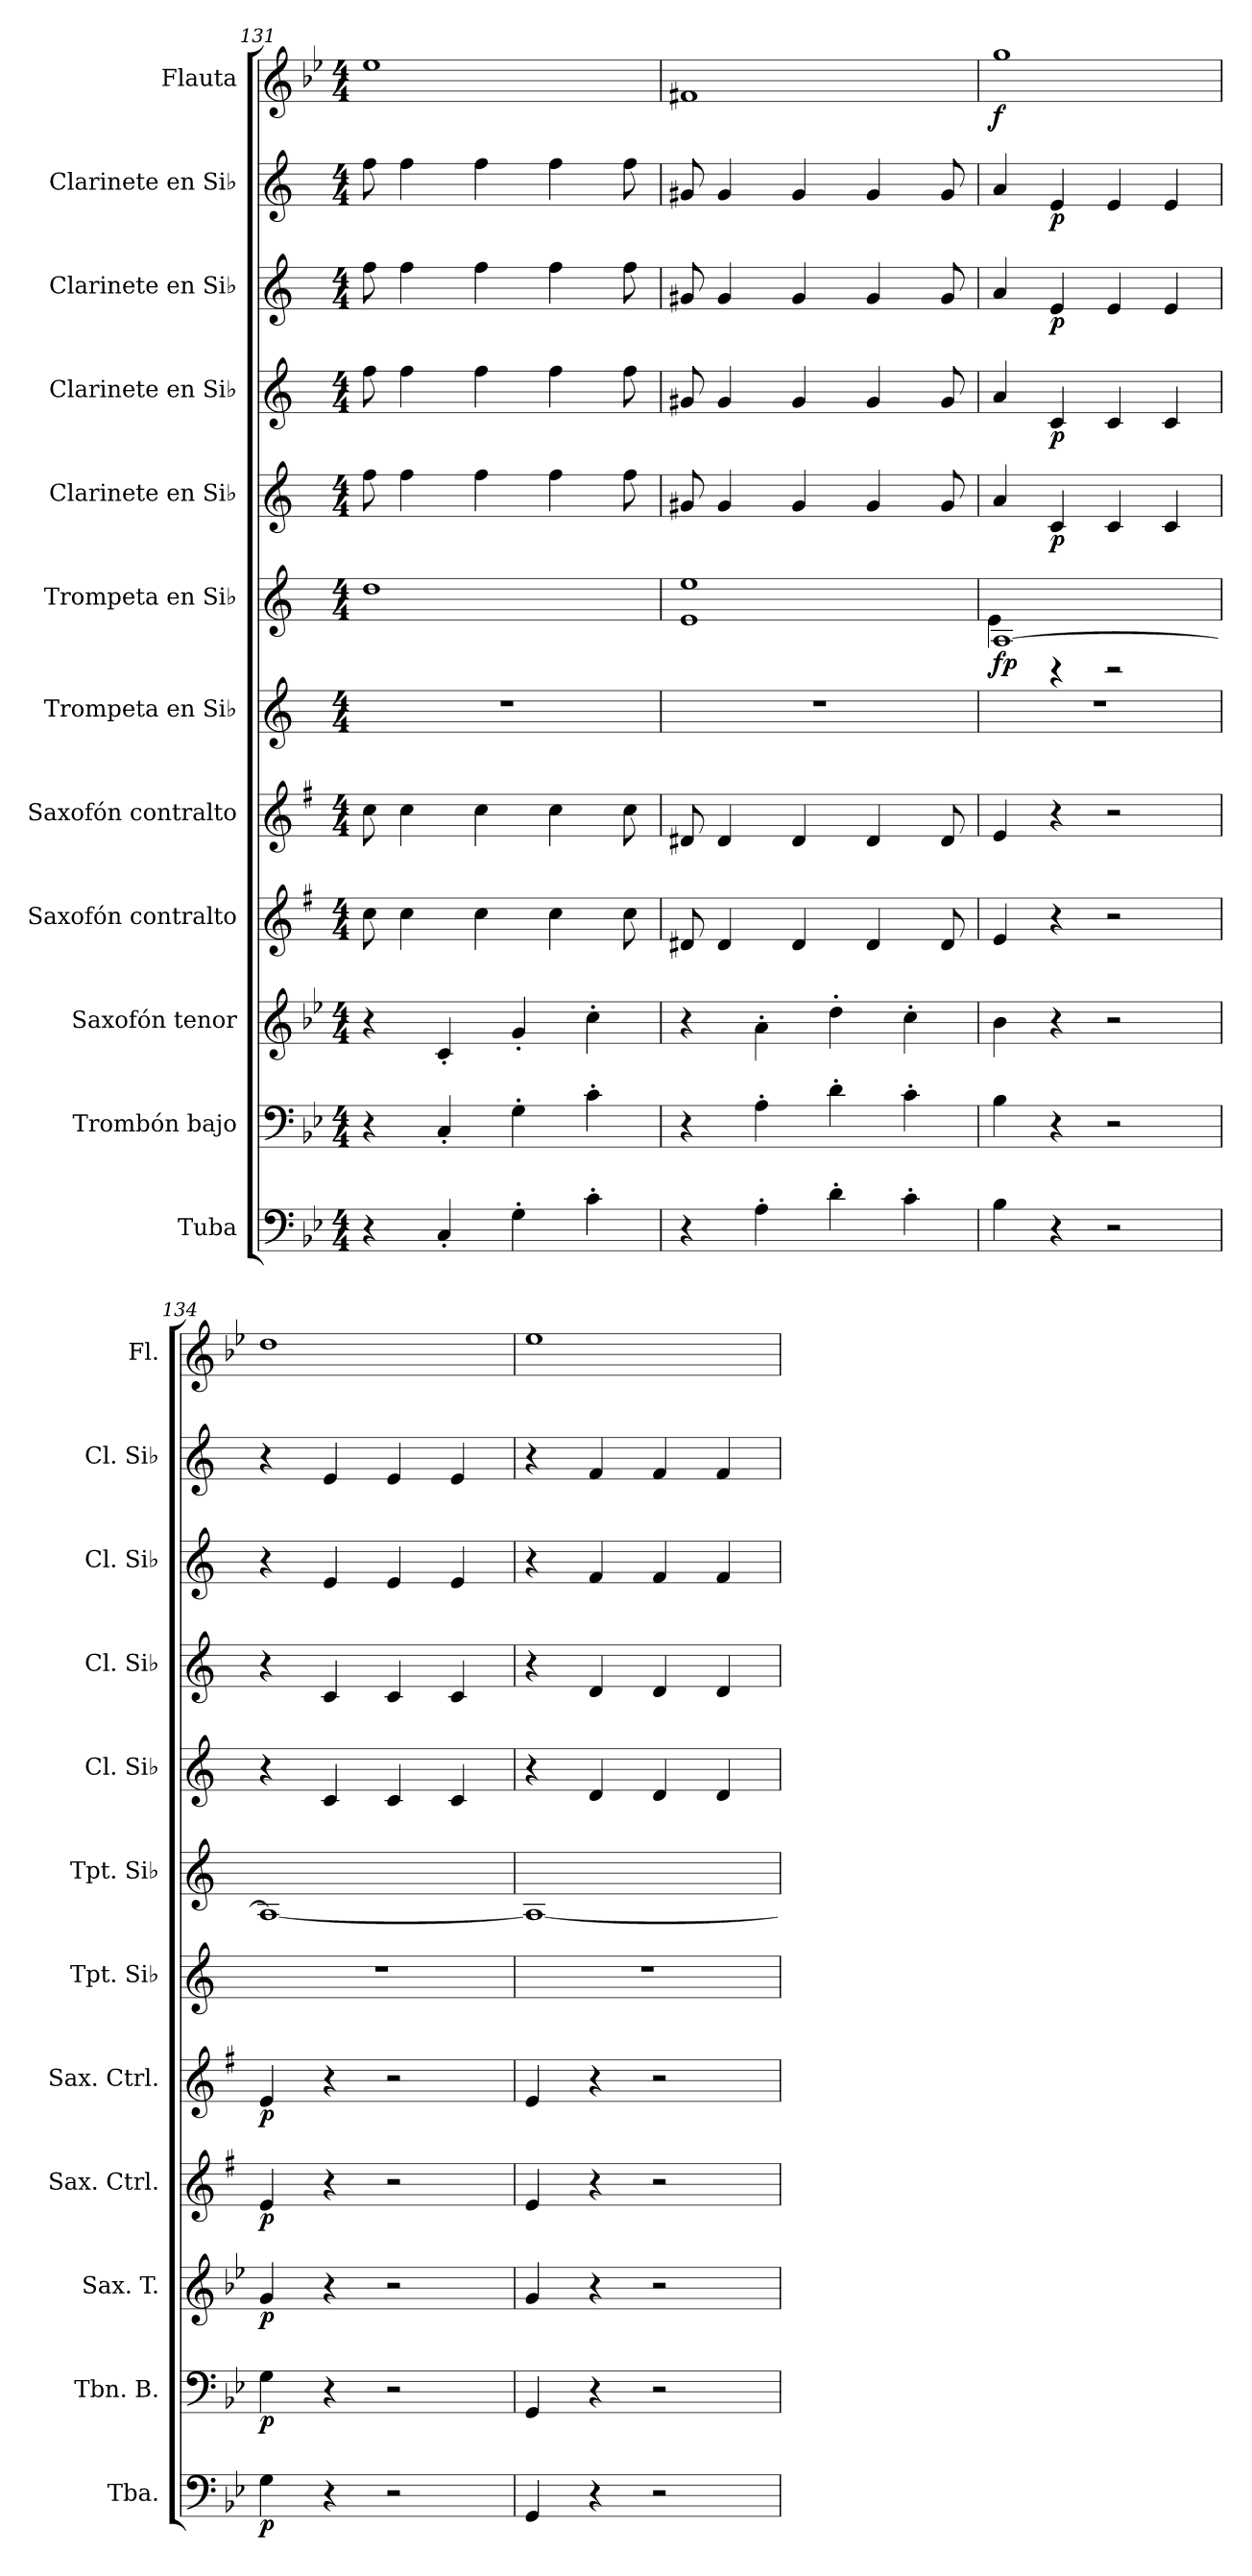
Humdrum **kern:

**kern	**dynam	**kern	**dynam	**kern	**dynam	**kern	**dynam	**kern	**dynam	**kern	**kern	**dynam	**kern	**dynam	**kern	**dynam	**kern	**dynam	**kern	**dynam	**kern	**dynam
*part12	*part12	*part11	*part11	*part10	*part10	*part9	*part9	*part8	*part8	*part7	*part6	*part6	*part5	*part5	*part4	*part4	*part3	*part3	*part2	*part2	*part1	*part1
*staff12	*staff12	*staff11	*staff11	*staff10	*staff10	*staff9	*staff9	*staff8	*staff8	*staff7	*staff6	*staff6	*staff5	*staff5	*staff4	*staff4	*staff3	*staff3	*staff2	*staff2	*staff1	*staff1
*I"Tuba	*	*I"Trombón bajo	*	*I"Saxofón tenor	*	*I"Saxofón contralto	*	*I"Saxofón contralto	*	*I"Trompeta en Si♭	*I"Trompeta en Si♭	*	*I"Clarinete en Si♭	*	*I"Clarinete en Si♭	*	*I"Clarinete en Si♭	*	*I"Clarinete en Si♭	*	*I"Flauta	*
*I'Tba.	*	*I'Tbn. B.	*	*I'Sax. T.	*	*I'Sax. Ctrl.	*	*I'Sax. Ctrl.	*	*I'Tpt. Si♭	*I'Tpt. Si♭	*	*I'Cl. Si♭	*	*I'Cl. Si♭	*	*I'Cl. Si♭	*	*I'Cl. Si♭	*	*I'Fl.	*
*clefF4	*	*clefF4	*	*clefG2	*	*clefG2	*	*clefG2	*	*clefG2	*clefG2	*	*clefG2	*	*clefG2	*	*clefG2	*	*clefG2	*	*clefG2	*
*	*	*	*	*ITrd8c14	*	*ITrd5c9	*	*ITrd5c9	*	*ITrd1c2	*ITrd1c2	*	*ITrd1c2	*	*ITrd1c2	*	*ITrd1c2	*	*ITrd1c2	*	*	*
*k[b-e-]	*	*k[b-e-]	*	*k[b-e-]	*	*k[b-e-]	*	*k[b-e-]	*	*k[b-e-]	*k[b-e-]	*	*k[b-e-]	*	*k[b-e-]	*	*k[b-e-]	*	*k[b-e-]	*	*k[b-e-]	*
*M4/4	*	*M4/4	*	*M4/4	*	*M4/4	*	*M4/4	*	*M4/4	*M4/4	*	*M4/4	*	*M4/4	*	*M4/4	*	*M4/4	*	*M4/4	*
=131	=131	=131	=131	=131	=131	=131	=131	=131	=131	=131	=131	=131	=131	=131	=131	=131	=131	=131	=131	=131	=131	=131
4r	.	4r	.	4r	.	8e-\	.	8e-\	.	1r	1cc	.	8ee-\	.	8ee-\	.	8ee-\	.	8ee-\	.	1ee-	.
.	.	.	.	.	.	4e-\	.	4e-\	.	.	.	.	4ee-\	.	4ee-\	.	4ee-\	.	4ee-\	.	.	.
4C'/	.	4C'/	.	4C'/	.	.	.	.	.	.	.	.	.	.	.	.	.	.	.	.	.	.
.	.	.	.	.	.	4e-\	.	4e-\	.	.	.	.	4ee-\	.	4ee-\	.	4ee-\	.	4ee-\	.	.	.
4G'\	.	4G'\	.	4G'/	.	.	.	.	.	.	.	.	.	.	.	.	.	.	.	.	.	.
.	.	.	.	.	.	4e-\	.	4e-\	.	.	.	.	4ee-\	.	4ee-\	.	4ee-\	.	4ee-\	.	.	.
4c'\	.	4c'\	.	4c'\	.	.	.	.	.	.	.	.	.	.	.	.	.	.	.	.	.	.
.	.	.	.	.	.	8e-\	.	8e-\	.	.	.	.	8ee-\	.	8ee-\	.	8ee-\	.	8ee-\	.	.	.
=132	=132	=132	=132	=132	=132	=132	=132	=132	=132	=132	=132	=132	=132	=132	=132	=132	=132	=132	=132	=132	=132	=132
4r	.	4r	.	4r	.	8F#X/	.	8F#X/	.	1r	1d 1dd	.	8f#X/	.	8f#X/	.	8f#X/	.	8f#X/	.	1f#X	.
.	.	.	.	.	.	4F#/	.	4F#/	.	.	.	.	4f#/	.	4f#/	.	4f#/	.	4f#/	.	.	.
4A'\	.	4A'\	.	4A'\	.	.	.	.	.	.	.	.	.	.	.	.	.	.	.	.	.	.
.	.	.	.	.	.	4F#/	.	4F#/	.	.	.	.	4f#/	.	4f#/	.	4f#/	.	4f#/	.	.	.
4d'\	.	4d'\	.	4d'\	.	.	.	.	.	.	.	.	.	.	.	.	.	.	.	.	.	.
.	.	.	.	.	.	4F#/	.	4F#/	.	.	.	.	4f#/	.	4f#/	.	4f#/	.	4f#/	.	.	.
4c'\	.	4c'\	.	4c'\	.	.	.	.	.	.	.	.	.	.	.	.	.	.	.	.	.	.
.	.	.	.	.	.	8F#/	.	8F#/	.	.	.	.	8f#/	.	8f#/	.	8f#/	.	8f#/	.	.	.
=133	=133	=133	=133	=133	=133	=133	=133	=133	=133	=133	=133	=133	=133	=133	=133	=133	=133	=133	=133	=133	=133	=133
*	*	*	*	*	*	*	*	*	*	*	*^	*	*	*	*	*	*	*	*	*	*	*
!	!	!	!	!	!	!	!	!	!	!	!	!	!LO:DY:b	!	!	!	!	!	!	!	!	!	!LO:DY:b
4B-\	.	4B-\	.	4B-\	.	4G/	.	4G/	.	1r	[1G	4d\	fp	4g/	.	4g/	.	4g/	.	4g/	.	1gg	f
!	!	!	!	!	!	!	!	!	!	!	!	!	!	!	!LO:DY:b	!	!LO:DY:b	!	!LO:DY:b	!	!LO:DY:b	!	!
4r	.	4r	.	4r	.	4r	.	4r	.	.	.	4r	.	4B-/	p	4B-/	p	4d/	p	4d/	p	.	.
2r	.	2r	.	2r	.	2r	.	2r	.	.	.	2r	.	4B-/	.	4B-/	.	4d/	.	4d/	.	.	.
.	.	.	.	.	.	.	.	.	.	.	.	.	.	4B-/	.	4B-/	.	4d/	.	4d/	.	.	.
*	*	*	*	*	*	*	*	*	*	*	*v	*v	*	*	*	*	*	*	*	*	*	*	*
!!LO:PB:g=z
=134	=134	=134	=134	=134	=134	=134	=134	=134	=134	=134	=134	=134	=134	=134	=134	=134	=134	=134	=134	=134	=134	=134
!	!LO:DY:b	!	!LO:DY:b	!	!LO:DY:b	!	!LO:DY:b	!	!LO:DY:b	!	!	!	!	!	!	!	!	!	!	!	!	!
4G\	p	4G\	p	4G/	p	4G/	p	4G/	p	1r	1G_	.	4r	.	4r	.	4r	.	4r	.	1dd	.
4r	.	4r	.	4r	.	4r	.	4r	.	.	.	.	4B-/	.	4B-/	.	4d/	.	4d/	.	.	.
2r	.	2r	.	2r	.	2r	.	2r	.	.	.	.	4B-/	.	4B-/	.	4d/	.	4d/	.	.	.
.	.	.	.	.	.	.	.	.	.	.	.	.	4B-/	.	4B-/	.	4d/	.	4d/	.	.	.
=135	=135	=135	=135	=135	=135	=135	=135	=135	=135	=135	=135	=135	=135	=135	=135	=135	=135	=135	=135	=135	=135	=135
4GG/	.	4GG/	.	4G/	.	4G/	.	4G/	.	1r	1G_	.	4r	.	4r	.	4r	.	4r	.	1ee-	.
4r	.	4r	.	4r	.	4r	.	4r	.	.	.	.	4c/	.	4c/	.	4e-/	.	4e-/	.	.	.
2r	.	2r	.	2r	.	2r	.	2r	.	.	.	.	4c/	.	4c/	.	4e-/	.	4e-/	.	.	.
.	.	.	.	.	.	.	.	.	.	.	.	.	4c/	.	4c/	.	4e-/	.	4e-/	.	.	.
=	=	=	=	=	=	=	=	=	=	=	=	=	=	=	=	=	=	=	=	=	=	=
*-	*-	*-	*-	*-	*-	*-	*-	*-	*-	*-	*-	*-	*-	*-	*-	*-	*-	*-	*-	*-	*-	*-
